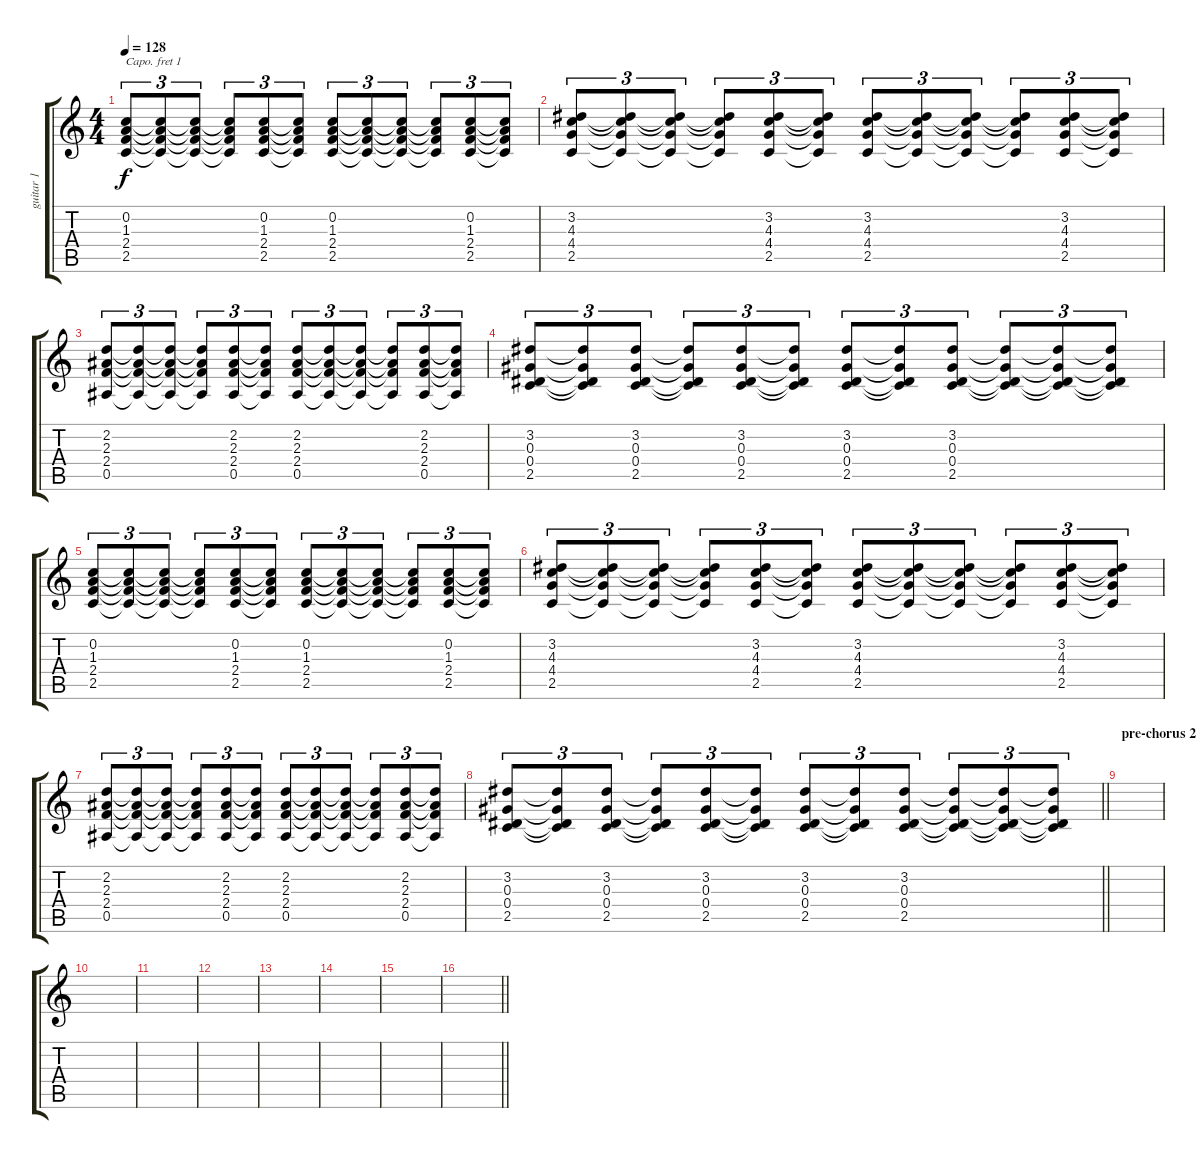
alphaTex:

\track ("guitar 1" "guitar 1") {instrument electricguitarjazz}
\staff {score tabs}
\capo 1
\tuning (E4 B3 G3 D3 A2 E2) {hide}
\ts (4 4)
\tempo 128
\clef g2
\ks c
(0.2 1.3 2.4 2.5).8{tu (3 2) dy f} (0.2{t} 1.3{t} 2.4{t} 2.5{t}).8{tu (3 2)} (0.2{t} 1.3{t} 2.4{t} 2.5{t}).8{tu (3 2)} (0.2{t} 1.3{t} 2.4{t} 2.5{t}).8{tu (3 2)} (0.2 1.3 2.4 2.5).8{tu (3 2)} (0.2{t} 1.3{t} 2.4{t} 2.5{t}).8{tu (3 2)} (0.2 1.3 2.4 2.5).8{tu (3 2)} (0.2{t} 1.3{t} 2.4{t} 2.5{t}).8{tu (3 2)} (0.2{t} 1.3{t} 2.4{t} 2.5{t}).8{tu (3 2)} (0.2{t} 1.3{t} 2.4{t} 2.5{t}).8{tu (3 2)} (0.2 1.3 2.4 2.5).8{tu (3 2)} (0.2{t} 1.3{t} 2.4{t} 2.5{t}).8{tu (3 2)} |
(3.2 4.3 4.4 2.5).8{tu (3 2)} (3.2{t} 4.3{t} 4.4{t} 2.5{t}).8{tu (3 2)} (3.2{t} 4.3{t} 4.4{t} 2.5{t}).8{tu (3 2)} (3.2{t} 4.3{t} 4.4{t} 2.5{t}).8{tu (3 2)} (3.2 4.3 4.4 2.5).8{tu (3 2)} (3.2{t} 4.3{t} 4.4{t} 2.5{t}).8{tu (3 2)} (3.2 4.3 4.4 2.5).8{tu (3 2)} (3.2{t} 4.3{t} 4.4{t} 2.5{t}).8{tu (3 2)} (3.2{t} 4.3{t} 4.4{t} 2.5{t}).8{tu (3 2)} (3.2{t} 4.3{t} 4.4{t} 2.5{t}).8{tu (3 2)} (3.2 4.3 4.4 2.5).8{tu (3 2)} (3.2{t} 4.3{t} 4.4{t} 2.5{t}).8{tu (3 2)} |
(2.2 2.3 2.4 0.5).8{tu (3 2)} (2.2{t} 2.3{t} 2.4{t} 0.5{t}).8{tu (3 2)} (2.2{t} 2.3{t} 2.4{t} 0.5{t}).8{tu (3 2)} (2.2{t} 2.3{t} 2.4{t} 0.5{t}).8{tu (3 2)} (2.2 2.3 2.4 0.5).8{tu (3 2)} (2.2{t} 2.3{t} 2.4{t} 0.5{t}).8{tu (3 2)} (2.2 2.3 2.4 0.5).8{tu (3 2)} (2.2{t} 2.3{t} 2.4{t} 0.5{t}).8{tu (3 2)} (2.2{t} 2.3{t} 2.4{t} 0.5{t}).8{tu (3 2)} (2.2{t} 2.3{t} 2.4{t} 0.5{t}).8{tu (3 2)} (2.2 2.3 2.4 0.5).8{tu (3 2)} (2.2{t} 2.3{t} 2.4{t} 0.5{t}).8{tu (3 2)} |
(3.2 0.3 0.4 2.5).8{tu (3 2)} (3.2{t} 0.3{t} 0.4{t} 2.5{t}).8{tu (3 2)} (3.2 0.3 0.4 2.5).8{tu (3 2)} (3.2{t} 0.3{t} 0.4{t} 2.5{t}).8{tu (3 2)} (3.2 0.3 0.4 2.5).8{tu (3 2)} (3.2{t} 0.3{t} 0.4{t} 2.5{t}).8{tu (3 2)} (3.2 0.3 0.4 2.5).8{tu (3 2)} (3.2{t} 0.3{t} 0.4{t} 2.5{t}).8{tu (3 2)} (3.2 0.3 0.4 2.5).8{tu (3 2)} (3.2{t} 0.3{t} 0.4{t} 2.5{t}).8{tu (3 2)} (3.2{t} 0.3{t} 0.4{t} 2.5{t}).8{tu (3 2)} (3.2{t} 0.3{t} 0.4{t} 2.5{t}).8{tu (3 2)} |
(0.2 1.3 2.4 2.5).8{tu (3 2)} (0.2{t} 1.3{t} 2.4{t} 2.5{t}).8{tu (3 2)} (0.2{t} 1.3{t} 2.4{t} 2.5{t}).8{tu (3 2)} (0.2{t} 1.3{t} 2.4{t} 2.5{t}).8{tu (3 2)} (0.2 1.3 2.4 2.5).8{tu (3 2)} (0.2{t} 1.3{t} 2.4{t} 2.5{t}).8{tu (3 2)} (0.2 1.3 2.4 2.5).8{tu (3 2)} (0.2{t} 1.3{t} 2.4{t} 2.5{t}).8{tu (3 2)} (0.2{t} 1.3{t} 2.4{t} 2.5{t}).8{tu (3 2)} (0.2{t} 1.3{t} 2.4{t} 2.5{t}).8{tu (3 2)} (0.2 1.3 2.4 2.5).8{tu (3 2)} (0.2{t} 1.3{t} 2.4{t} 2.5{t}).8{tu (3 2)} |
(3.2 4.3 4.4 2.5).8{tu (3 2)} (3.2{t} 4.3{t} 4.4{t} 2.5{t}).8{tu (3 2)} (3.2{t} 4.3{t} 4.4{t} 2.5{t}).8{tu (3 2)} (3.2{t} 4.3{t} 4.4{t} 2.5{t}).8{tu (3 2)} (3.2 4.3 4.4 2.5).8{tu (3 2)} (3.2{t} 4.3{t} 4.4{t} 2.5{t}).8{tu (3 2)} (3.2 4.3 4.4 2.5).8{tu (3 2)} (3.2{t} 4.3{t} 4.4{t} 2.5{t}).8{tu (3 2)} (3.2{t} 4.3{t} 4.4{t} 2.5{t}).8{tu (3 2)} (3.2{t} 4.3{t} 4.4{t} 2.5{t}).8{tu (3 2)} (3.2 4.3 4.4 2.5).8{tu (3 2)} (3.2{t} 4.3{t} 4.4{t} 2.5{t}).8{tu (3 2)} |
(2.2 2.3 2.4 0.5).8{tu (3 2)} (2.2{t} 2.3{t} 2.4{t} 0.5{t}).8{tu (3 2)} (2.2{t} 2.3{t} 2.4{t} 0.5{t}).8{tu (3 2)} (2.2{t} 2.3{t} 2.4{t} 0.5{t}).8{tu (3 2)} (2.2 2.3 2.4 0.5).8{tu (3 2)} (2.2{t} 2.3{t} 2.4{t} 0.5{t}).8{tu (3 2)} (2.2 2.3 2.4 0.5).8{tu (3 2)} (2.2{t} 2.3{t} 2.4{t} 0.5{t}).8{tu (3 2)} (2.2{t} 2.3{t} 2.4{t} 0.5{t}).8{tu (3 2)} (2.2{t} 2.3{t} 2.4{t} 0.5{t}).8{tu (3 2)} (2.2 2.3 2.4 0.5).8{tu (3 2)} (2.2{t} 2.3{t} 2.4{t} 0.5{t}).8{tu (3 2)} |
\barLineRight lightlight
(3.2 0.3 0.4 2.5).8{tu (3 2)} (3.2{t} 0.3{t} 0.4{t} 2.5{t}).8{tu (3 2)} (3.2 0.3 0.4 2.5).8{tu (3 2)} (3.2{t} 0.3{t} 0.4{t} 2.5{t}).8{tu (3 2)} (3.2 0.3 0.4 2.5).8{tu (3 2)} (3.2{t} 0.3{t} 0.4{t} 2.5{t}).8{tu (3 2)} (3.2 0.3 0.4 2.5).8{tu (3 2)} (3.2{t} 0.3{t} 0.4{t} 2.5{t}).8{tu (3 2)} (3.2 0.3 0.4 2.5).8{tu (3 2)} (3.2{t} 0.3{t} 0.4{t} 2.5{t}).8{tu (3 2)} (3.2{t} 0.3{t} 0.4{t} 2.5{t}).8{tu (3 2)} (3.2{t} 0.3{t} 0.4{t} 2.5{t}).8{tu (3 2)} |
\section ("" "pre-chorus 2")
|
|
|
|
|
|
|
\barLineRight lightlight
